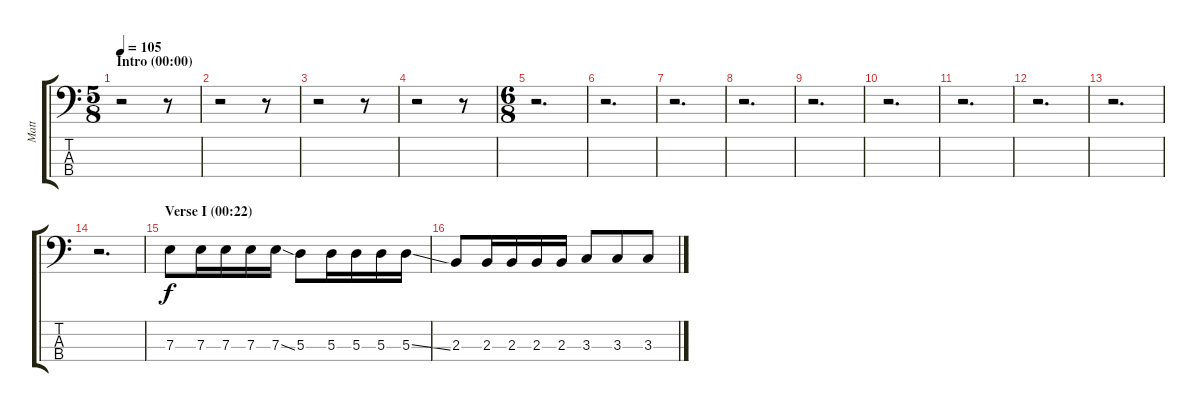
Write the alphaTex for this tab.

\track ("Matt" "Matt") {instrument electricbasspick}
\staff {score tabs}
\tuning (G2 D2 A1 E1) {hide}
\ts (5 8)
\section ("" "Intro (00:00)")
\tempo 105
\clef f4
\ks c
r.2{dy f instrument electricbasspick} r.8 |
r.2 r.8 |
r.2 r.8 |
r.2 r.8 |
\ts (6 8)
r.2{d} |
r.2{d} |
r.2{d} |
r.2{d} |
r.2{d} |
r.2{d} |
r.2{d} |
r.2{d} |
r.2{d} |
r.2{d} |
\section ("" "Verse I (00:22)")
7.3.8 7.3.16 7.3.16 7.3.16 7.3{ss}.16 5.3.8 5.3.16 5.3.16 5.3.16 5.3{ss}.16 |
2.3.8 2.3.16 2.3.16 2.3.16 2.3.16 3.3.8 3.3.8 3.3.8
